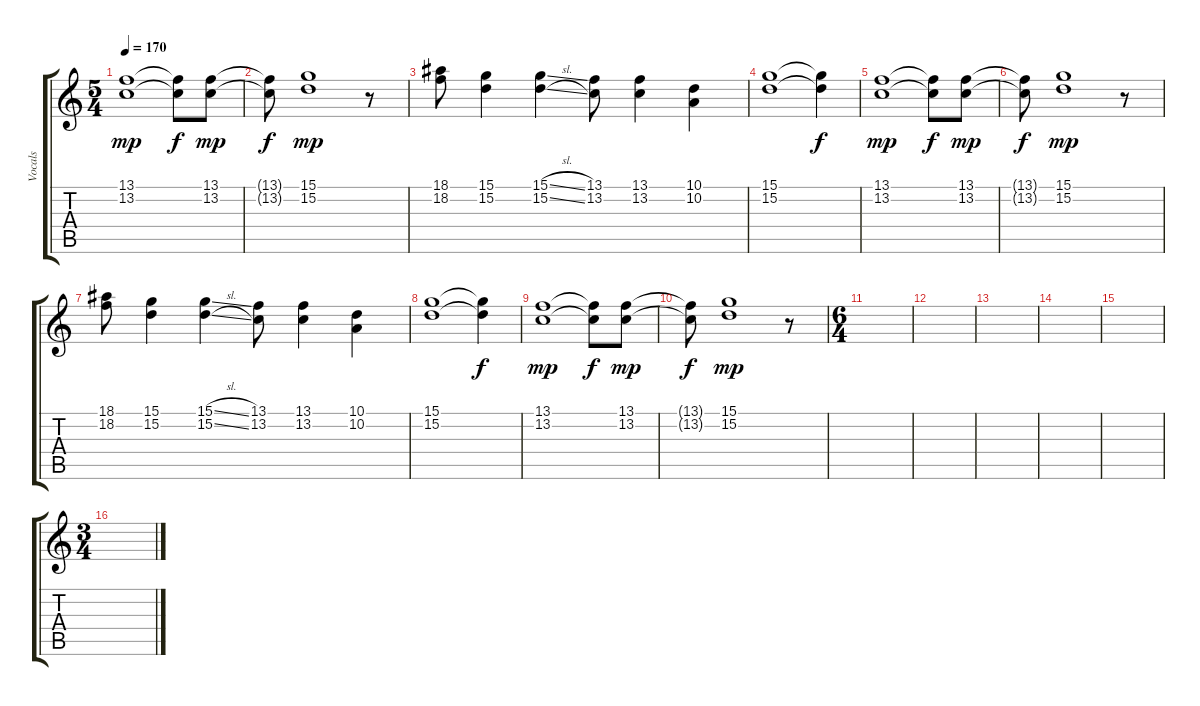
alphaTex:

\track ("Vocals" "Vocals") {instrument altosax}
\staff {score tabs}
\tuning (E4 B3 G3 D3 A2 E2) {hide}
\ts (5 4)
\tempo 170
\clef g2
\ks c
(13.1 13.2).1{dy mp} (13.1{t} 13.2{t}).8{dy f} (13.1 13.2).8{dy mp} |
(13.1{t} 13.2{t}).8{dy f} (15.1 15.2).1{dy mp} r.8 |
(18.1 18.2).8 (15.1 15.2).4 (15.1{sl} 15.2{sl}).4 (13.1 13.2).8 (13.1 13.2).4 (10.1 10.2).4 |
(15.1 15.2).1 (15.1{t} 15.2{t}).4{dy f} |
(13.1 13.2).1{dy mp} (13.1{t} 13.2{t}).8{dy f} (13.1 13.2).8{dy mp} |
(13.1{t} 13.2{t}).8{dy f} (15.1 15.2).1{dy mp} r.8 |
(18.1 18.2).8 (15.1 15.2).4 (15.1{sl} 15.2{sl}).4 (13.1 13.2).8 (13.1 13.2).4 (10.1 10.2).4 |
(15.1 15.2).1 (15.1{t} 15.2{t}).4{dy f} |
(13.1 13.2).1{dy mp} (13.1{t} 13.2{t}).8{dy f} (13.1 13.2).8{dy mp} |
(13.1{t} 13.2{t}).8{dy f} (15.1 15.2).1{dy mp} r.8 |
\ts (6 4)
|
|
|
|
|
\ts (3 4)
